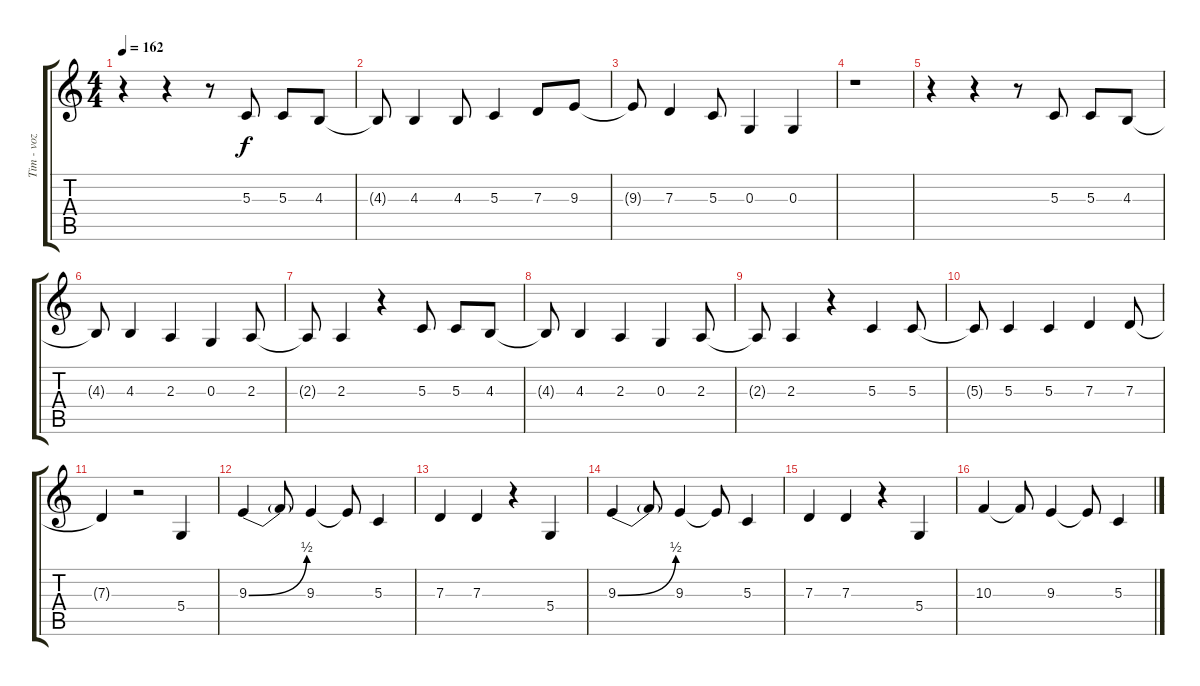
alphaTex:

\track ("Tim - voz" "Tim - voz") {instrument tenorsax}
\staff {score tabs}
\tuning (E4 B3 G3 D3 A2 E2) {hide}
\ts (4 4)
\tempo 162
\clef g2
\ks c
r.4{dy f} r.4 r.8 5.3.8 5.3.8 4.3.8 |
4.3{t}.8 4.3.4 4.3.8 5.3.4 7.3.8 9.3.8 |
9.3{t}.8 7.3.4 5.3.8 0.3.4 0.3.4 |
r.1 |
r.4 r.4 r.8 5.3.8 5.3.8 4.3.8 |
4.3{t}.8 4.3.4 2.3.4 0.3.4 2.3.8 |
2.3{t}.8 2.3.4 r.4 5.3.8 5.3.8 4.3.8 |
4.3{t}.8 4.3.4 2.3.4 0.3.4 2.3.8 |
2.3{t}.8 2.3.4 r.4 5.3.4 5.3.8 |
5.3{t}.8 5.3.4 5.3.4 7.3.4 7.3.8 |
7.3{t}.4 r.2 5.4.4 |
9.3{be (bend 0 0 60 2)}.4 9.3{t}.8 9.3.4 9.3{t}.8 5.3.4 |
7.3.4 7.3.4 r.4 5.4.4 |
9.3{be (bend 0 0 60 2)}.4 9.3{t}.8 9.3.4 9.3{t}.8 5.3.4 |
7.3.4 7.3.4 r.4 5.4.4 |
10.3.4 10.3{t}.8 9.3.4 9.3{t}.8 5.3.4
